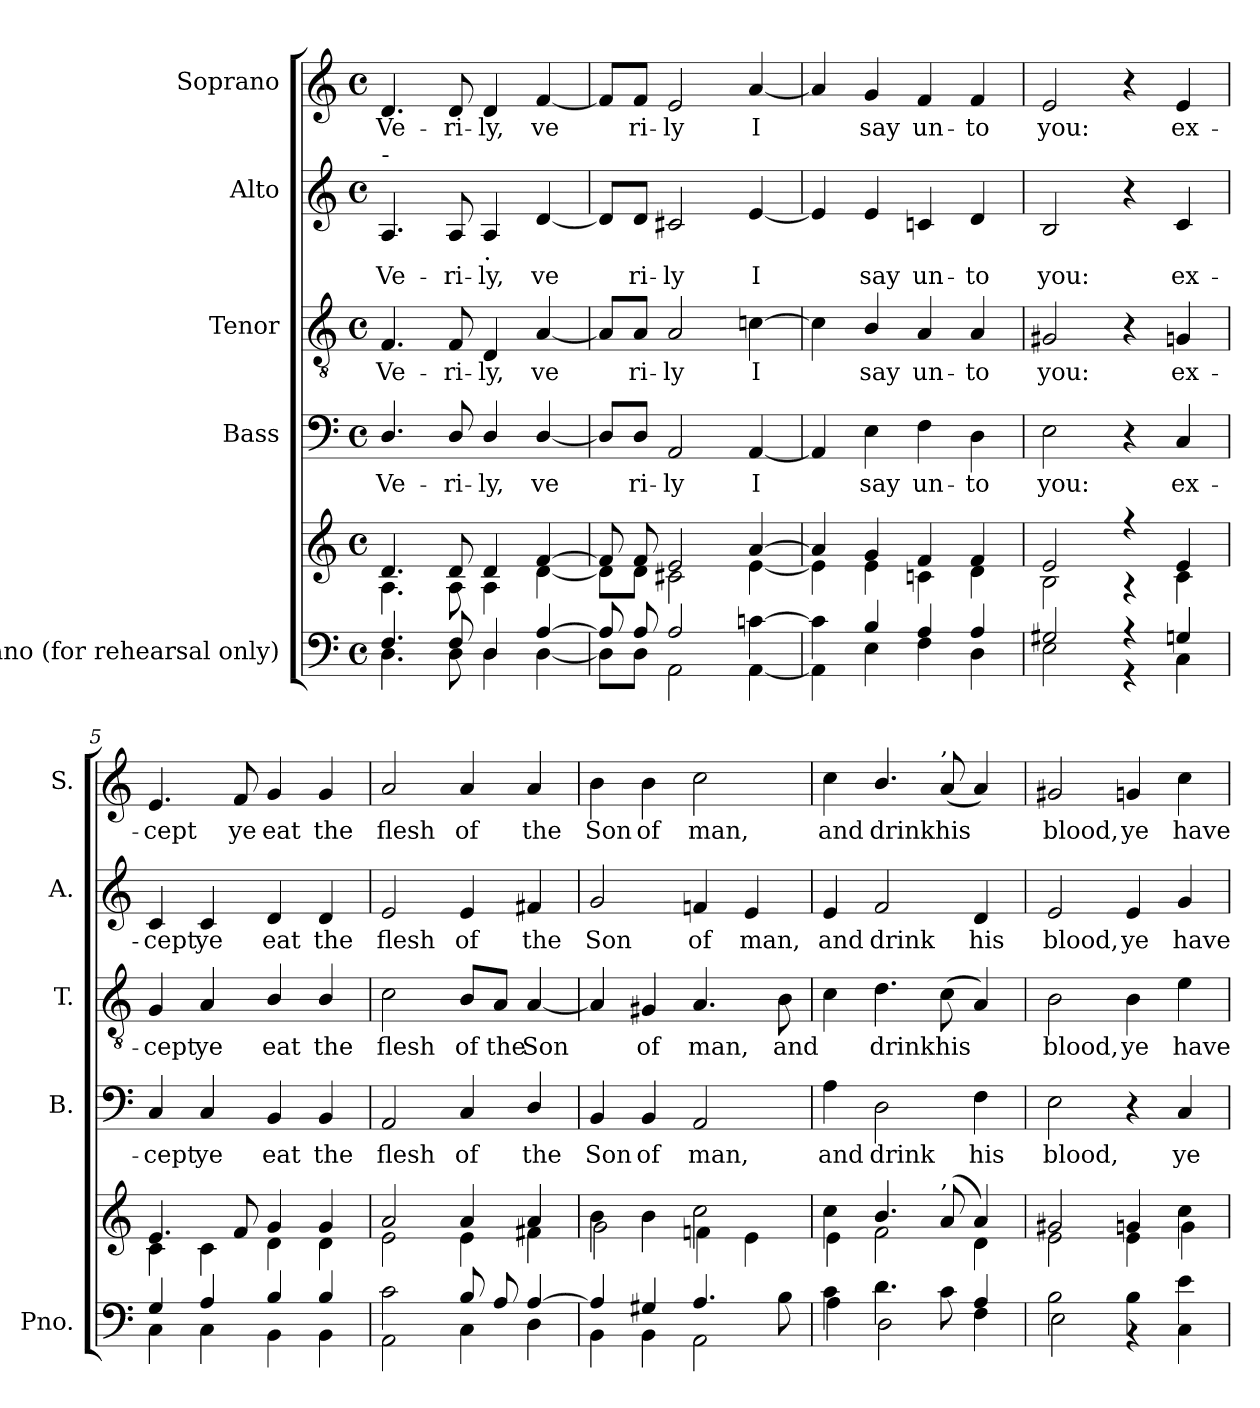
**kern	**kern	**kern	**text	**kern	**text	**kern	**text	**kern	**text
*part5	*part5	*part4	*part4	*part3	*part3	*part2	*part2	*part1	*part1
*staff6	*staff5	*staff4	*staff4	*staff3	*staff3	*staff2	*staff2	*staff1	*staff1
*I"Piano (for rehearsal only)	*	*I"Bass	*	*I"Tenor	*	*I"Alto	*	*I"Soprano	*
*I'Pno.	*	*I'B.	*	*I'T.	*	*I'A.	*	*I'S.	*
*clefF4	*clefG2	*clefF4	*	*clefGv2	*	*clefG2	*	*clefG2	*
*k[]	*k[]	*k[]	*	*k[]	*	*k[]	*	*k[]	*
*M4/4	*M4/4	*M4/4	*	*M4/4	*	*M4/4	*	*M4/4	*
*met(c)	*met(c)	*met(c)	*	*met(c)	*	*met(c)	*	*met(c)	*
*MM120	*MM120	*MM120	*	*MM120	*	*MM120	*	*MM120	*
=1	=1	=1	=1	=1	=1	=1	=1	=1	=1
*^	*^	*	*	*	*	*	*	*	*
!	!	!	!	!	!	!	!	!LO:TX:a:t=-	!	!	!
!	!	!	!	!	!LO:LY:b	!	!LO:LY:b	!	!LO:LY:b	!	!LO:LY:b
4.F/	4.D\	4.d/	4.A\	4.D/	Ve-	4.F/	Ve-	4.A/	Ve-	4.d/	Ve-
!	!	!	!	!	!LO:LY:b	!	!LO:LY:b	!	!LO:LY:b	!	!LO:LY:b
8F/	8D\	8d/	8A\	8D/	-ri-	8F/	-ri-	8A/	-ri-	8d/	-ri-
!	!	!	!	!	!	!	!	!LO:TX:b:t=.	!	!	!
!	!	!	!	!	!LO:LY:b	!	!LO:LY:b	!	!LO:LY:b	!	!LO:LY:b
4D/	4D\	4d/	4A\	4D/	-ly,	4D/	-ly,	4A/	-ly,	4d/	-ly,
!	!	!	!	!	!LO:LY:b	!	!LO:LY:b	!	!LO:LY:b	!	!LO:LY:b
[4A/	[4D\	[4f/	[4d\	[4D/	ve­	[4A/	ve­	[4d/	ve­	[4f/	ve­
=2	=2	=2	=2	=2	=2	=2	=2	=2	=2	=2	=2
8A/]	8D\L]	8f/]	8d\L]	8D/L]	.	8A/L]	.	8d/L]	.	8f/L]	.
!	!	!	!	!	!LO:LY:b	!	!LO:LY:b	!	!LO:LY:b	!	!LO:LY:b
8A/	8D\J	8f/	8d\J	8D/J	ri-	8A/J	ri-	8d/J	ri-	8f/J	ri-
!	!	!	!	!	!LO:LY:b	!	!LO:LY:b	!	!LO:LY:b	!	!LO:LY:b
2A/	2AA\	2e/	2c#X\	2AA/	-ly	2A/	-ly	2c#X/	-ly	2e/	-ly
!	!	!	!	!	!LO:LY:b	!	!LO:LY:b	!	!LO:LY:b	!	!LO:LY:b
[4cni\	[4AA\	[4a/	[4e\	[4AA/	I	[4cni\	I	[4e/	I	[4a/	I
=3	=3	=3	=3	=3	=3	=3	=3	=3	=3	=3	=3
4c\]	4AA\]	4a/]	4e\]	4AA/]	.	4c\]	.	4e/]	.	4a/]	.
!	!	!	!	!	!LO:LY:b	!	!LO:LY:b	!	!LO:LY:b	!	!LO:LY:b
4B/	4E\	4g/	4e\	4E\	say	4B/	say	4e/	say	4g/	say
!	!	!	!	!	!LO:LY:b	!	!LO:LY:b	!	!LO:LY:b	!	!LO:LY:b
4A/	4F\	4f/	4cni\	4F\	un-	4A/	un-	4cni/	un-	4f/	un-
!	!	!	!	!	!LO:LY:b	!	!LO:LY:b	!	!LO:LY:b	!	!LO:LY:b
4A/	4D\	4f/	4d\	4D\	-to	4A/	-to	4d/	-to	4f/	-to
=4	=4	=4	=4	=4	=4	=4	=4	=4	=4	=4	=4
!	!	!	!	!	!LO:LY:b	!	!LO:LY:b	!	!LO:LY:b	!	!LO:LY:b
2G#X/	2E\	2e/	2B\	2E\	you:	2G#X/	you:	2B/	you:	2e/	you:
4r	4r	4r	4r	4r	.	4r	.	4r	.	4r	.
!	!	!	!	!	!LO:LY:b	!	!LO:LY:b	!	!LO:LY:b	!	!LO:LY:b
4Gn/	4C\	4e/	4c\	4C/	ex-	4Gn/	ex-	4c/	ex-	4e/	ex-
=5	=5	=5	=5	=5	=5	=5	=5	=5	=5	=5	=5
!	!	!	!	!	!LO:LY:b	!	!LO:LY:b	!	!LO:LY:b	!	!LO:LY:b
4G/	4C\	4.e/	4c\	4C/	-cept	4G/	-cept	4c/	-cept	4.e/	-cept
!	!	!	!	!	!LO:LY:b	!	!LO:LY:b	!	!LO:LY:b	!	!
4A/	4C\	.	4c\	4C/	ye	4A/	ye	4c/	ye	.	.
!	!	!	!	!	!	!	!	!	!	!	!LO:LY:b
.	.	8f/	.	.	.	.	.	.	.	8f/	ye
!	!	!	!	!	!LO:LY:b	!	!LO:LY:b	!	!LO:LY:b	!	!LO:LY:b
4B/	4BB\	4g/	4d\	4BB/	eat	4B/	eat	4d/	eat	4g/	eat
!	!	!	!	!	!LO:LY:b	!	!LO:LY:b	!	!LO:LY:b	!	!LO:LY:b
4B/	4BB\	4g/	4d\	4BB/	the	4B/	the	4d/	the	4g/	the
=6	=6	=6	=6	=6	=6	=6	=6	=6	=6	=6	=6
!	!	!	!	!	!LO:LY:b	!	!LO:LY:b	!	!LO:LY:b	!	!LO:LY:b
2c\	2AA\	2a/	2e\	2AA/	flesh	2c\	flesh	2e/	flesh	2a/	flesh
!	!	!	!	!	!LO:LY:b	!	!LO:LY:b	!	!LO:LY:b	!	!LO:LY:b
8B/	4C\	4a/	4e\	4C/	of	8B/L	of	4e/	of	4a/	of
!	!	!	!	!	!	!	!LO:LY:b	!	!	!	!
8A/	.	.	.	.	.	8A/J	the	.	.	.	.
!	!	!	!	!	!LO:LY:b	!	!LO:LY:b	!	!LO:LY:b	!	!LO:LY:b
[4A/	4D\	4a/	4f#X\	4D/	the	[4A/	Son	4f#X/	the	4a/	the
!!LO:LB:g=z
=7	=7	=7	=7	=7	=7	=7	=7	=7	=7	=7	=7
!	!	!	!	!	!LO:LY:b	!	!	!	!LO:LY:b	!	!LO:LY:b
4A/]	4BB\	4b\	2g\	4BB/	Son	4A/]	.	2g/	Son	4b\	Son
!	!	!	!	!	!LO:LY:b	!	!LO:LY:b	!	!	!	!LO:LY:b
4G#X/	4BB\	4b\	.	4BB/	of	4G#X/	of	.	.	4b\	of
!	!	!	!	!	!LO:LY:b	!	!LO:LY:b	!	!LO:LY:b	!	!LO:LY:b
4.A/	2AA\	2cc\	4fni\	2AA/	man,	4.A/	man,	4fni/	of	2cc\	man,
!	!	!	!	!	!	!	!	!	!LO:LY:b	!	!
.	.	.	4e\	.	.	.	.	4e/	man,	.	.
!	!	!	!	!	!	!	!LO:LY:b	!	!	!	!
8B\	.	.	.	.	.	8B\	and	.	.	.	.
=8	=8	=8	=8	=8	=8	=8	=8	=8	=8	=8	=8
!	!	!	!	!	!LO:LY:b	!	!	!	!LO:LY:b	!	!LO:LY:b
4c\	4A\	4cc\	4e\	4A\	and	4c\	.	4e/	and	4cc\	and
!	!	!	!	!	!LO:LY:b	!	!LO:LY:b	!	!LO:LY:b	!	!LO:LY:b
4.d\	2D\	4.b/	2f\	2D\	drink	4.d\	drink	2f/	drink	4.b/	drink
!	!	!	!	!	!	!	!	!	!	!LO:TX:a:t=,	!
!	!	!LO:TX:a:t=,	!	!	!	!	!	!	!	!	!
!	!	!	!	!	!	!	!LO:LY:b	!	!	!	!LO:LY:b
8c\	.	(<8a/	.	.	.	(<8c\	his	.	.	(<8a/	his
!	!	!	!	!	!LO:LY:b	!	!	!	!LO:LY:b	!	!
4A/	4F\	4a/)	4d\	4F\	his	4A/)	.	4d/	his	4a/)	.
=9	=9	=9	=9	=9	=9	=9	=9	=9	=9	=9	=9
!	!	!	!	!	!LO:LY:b	!	!LO:LY:b	!	!LO:LY:b	!	!LO:LY:b
2B\	2E\	2g#X/	2e\	2E\	blood,	2B\	blood,	2e/	blood,	2g#X/	blood,
!	!	!	!	!	!	!	!LO:LY:b	!	!LO:LY:b	!	!LO:LY:b
4B\	4r	4gn/	4e\	4r	.	4B\	ye	4e/	ye	4gn/	ye
!	!	!	!	!	!LO:LY:b	!	!LO:LY:b	!	!LO:LY:b	!	!LO:LY:b
4e\	4C\	4cc\	4g\	4C/	ye	4e\	have	4g/	have	4cc\	have
*v	*v	*	*	*	*	*	*	*	*	*	*
*	*v	*v	*	*	*	*	*	*	*	*
=	=	=	=	=	=	=	=	=	=
*-	*-	*-	*-	*-	*-	*-	*-	*-	*-
